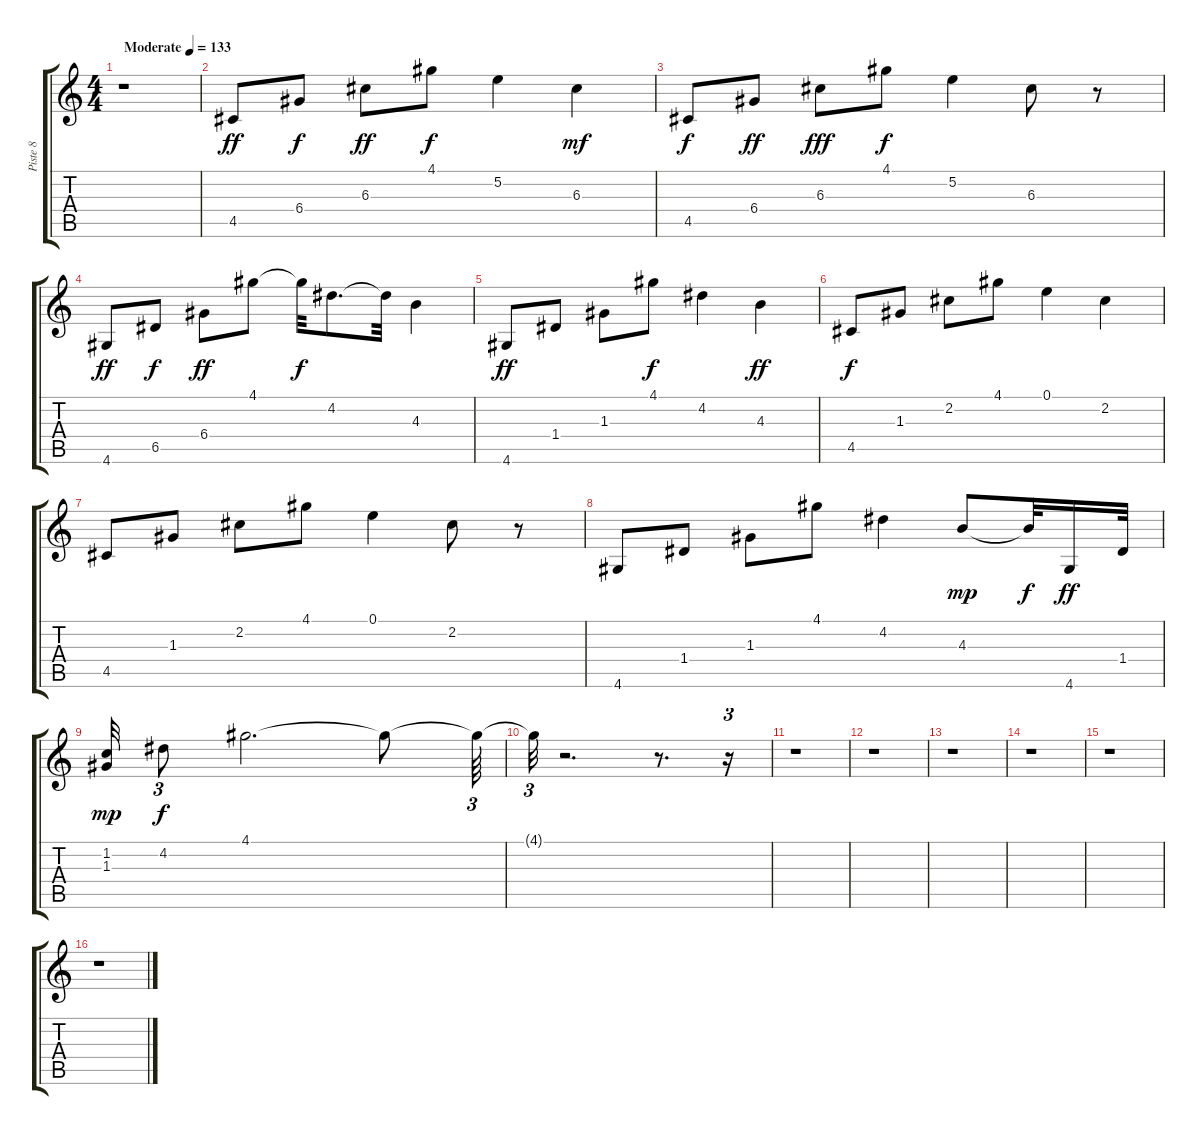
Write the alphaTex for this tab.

\track ("Piste 8" "Piste 8") {solo instrument acousticguitarnylon}
\staff {score tabs}
\tuning (E4 B3 G3 D3 A2 E2) {hide}
\ts (4 4)
\tempo (133 "Moderate")
\clef g2
\ks c
r.1{dy ff instrument acousticguitarnylon} |
4.5.8 6.4.8{dy f} 6.3.8{dy ff} 4.1.8{dy f} 5.2.4 6.3.4{dy mf} |
4.5.8{dy f} 6.4.8{dy ff} 6.3.8{dy fff} 4.1.8{dy f} 5.2.4 6.3.8 r.8 |
4.6.8{dy ff} 6.5.8{dy f} 6.4.8{dy ff} 4.1.8 4.1{t}.32{dy f} 4.2.8{d} 4.2{t}.32 4.3.4 |
4.6.8{dy ff} 1.4.8 1.3.8 4.1.8{dy f} 4.2.4 4.3.4{dy ff} |
4.5.8{dy f} 1.3.8 2.2.8 4.1.8 0.1.4 2.2.4 |
4.5.8 1.3.8 2.2.8 4.1.8 0.1.4 2.2.8 r.8 |
4.6.8 1.4.8 1.3.8 4.1.8 4.2.4 4.3.8{dy mp} 4.3{t}.32{dy f} 4.6.16{dy ff} 1.4.32 |
(1.2 1.3).32{dy mp} 4.2.8{tu (3 2) dy f} 4.1.2{d} 4.1{t}.8 4.1{t}.64{tu (3 2)} |
4.1{t}.32{tu (3 2)} r.2{d} r.8{d} r.16{tu (3 2)} |
r.1 |
r.1 |
r.1 |
r.1 |
r.1 |
r.1
